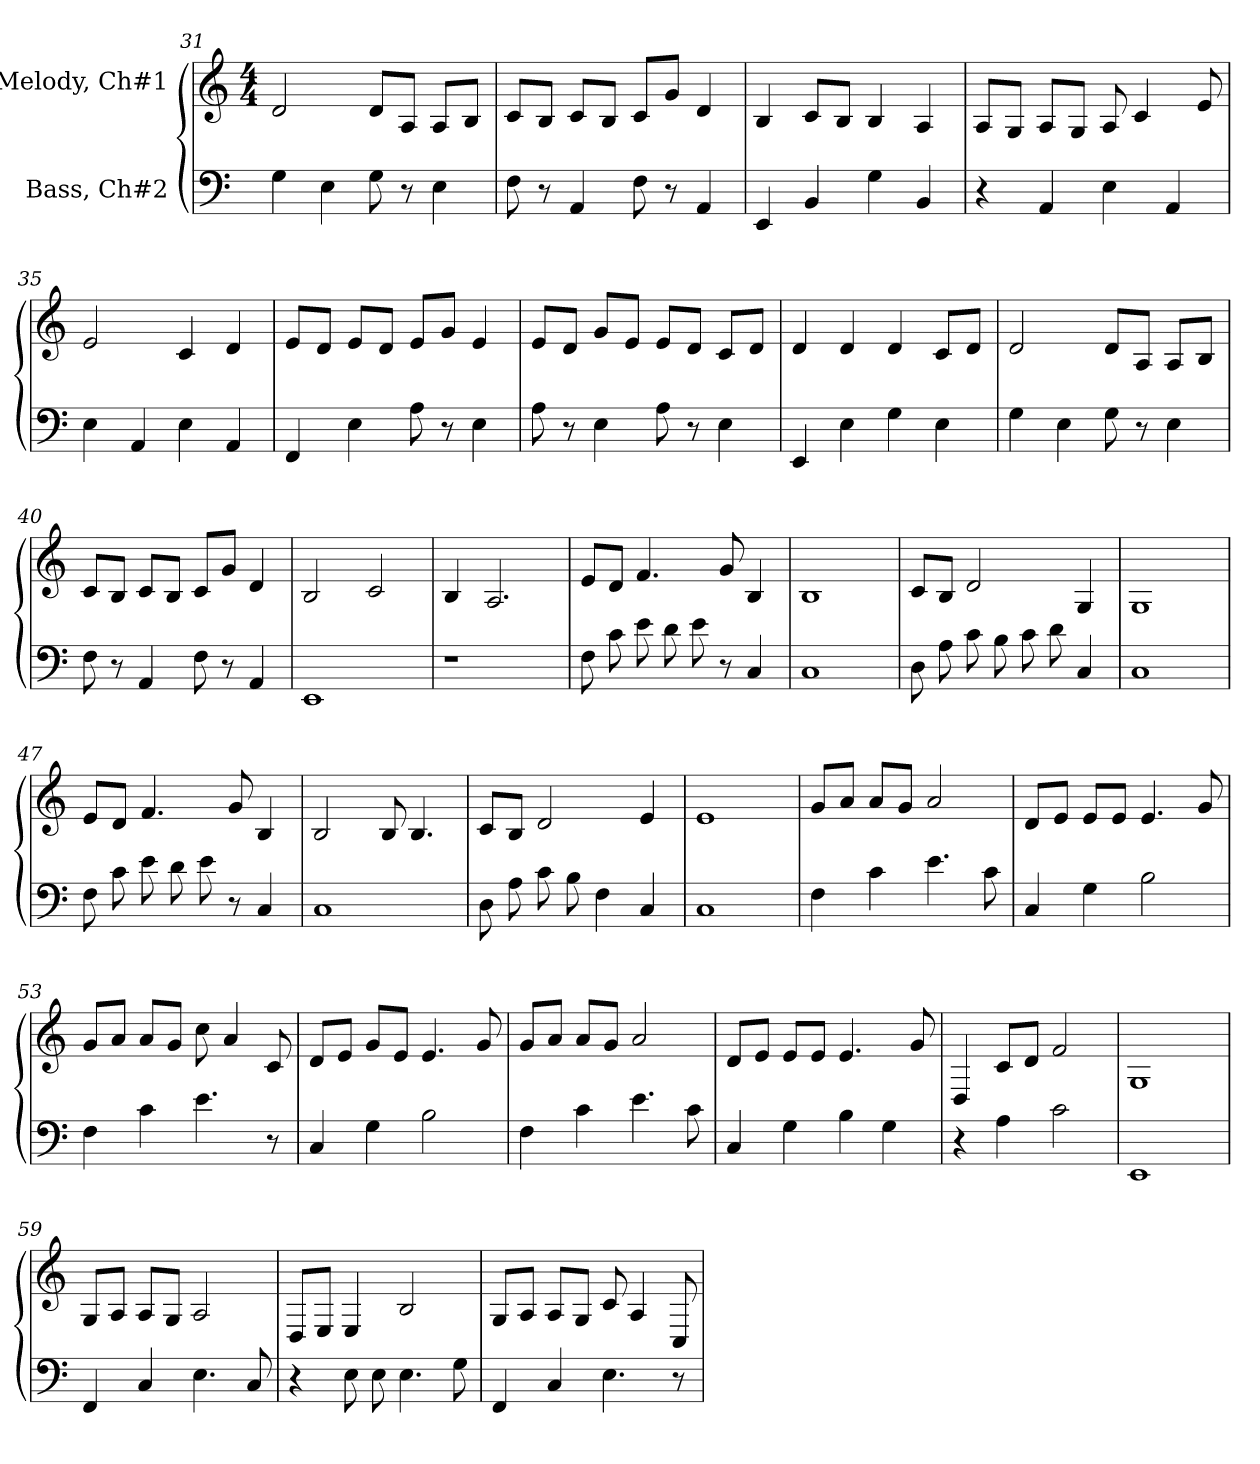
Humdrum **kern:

**kern	**kern
*part2	*part1
*staff2	*staff1
*I"Bass, Ch#2	*I"Melody, Ch#1
*clefF4	*
*	*M4/4
=31	=31
4G	2d
4E	.
8G	8dL
8r	8AJ
4E	8AL
.	8BJ
=32	=32
8F	8cL
8r	8BJ
4AA	8cL
.	8BJ
8F	8cL
8r	8gJ
4AA	4d
=33	=33
4EE	4B
4BB	8cL
.	8BJ
4G	4B
4BB	4A
=34	=34
4r	8AL
.	8GJ
4AA	8AL
.	8GJ
4E	8A
.	4c
4AA	.
.	8e
=35	=35
4E	2e
4AA	.
4E	4c
4AA	4d
=36	=36
4FF	8eL
.	8dJ
4E	8eL
.	8dJ
8A	8eL
8r	8gJ
4E	4e
=37	=37
8A	8eL
8r	8dJ
4E	8gL
.	8eJ
8A	8eL
8r	8dJ
4E	8cL
.	8dJ
=38	=38
4EE	4d
4E	4d
4G	4d
4E	8cL
.	8dJ
=39	=39
4G	2d
4E	.
8G	8dL
8r	8AJ
4E	8AL
.	8BJ
=40	=40
8F	8cL
8r	8BJ
4AA	8cL
.	8BJ
8F	8cL
8r	8gJ
4AA	4d
=41	=41
1EE	2B
.	2c
=42	=42
1r	4B
.	2.A
=43	=43
8F	8eL
8c	8dJ
8e	4.f
8d	.
8e	.
8r	8g
4C	4B
=44	=44
1C	1B
=45	=45
8D	8cL
8A	8BJ
8c	2d
8B	.
8c	.
8d	.
4C	4G
=46	=46
1C	1G
=47	=47
8F	8eL
8c	8dJ
8e	4.f
8d	.
8e	.
8r	8g
4C	4B
=48	=48
1C	2B
.	8B
.	4.B
=49	=49
8D	8cL
8A	8BJ
8c	2d
8B	.
4F	.
4C	4e
=50	=50
1C	1e
=51	=51
4F	8gL
.	8aJ
4c	8aL
.	8gJ
4.e	2a
8c	.
=52	=52
4C	8dL
.	8eJ
4G	8eL
.	8eJ
2B	4.e
.	8g
=53	=53
4F	8gL
.	8aJ
4c	8aL
.	8gJ
4.e	8cc
.	4a
8r	8c
=54	=54
4C	8dL
.	8eJ
4G	8gL
.	8eJ
2B	4.e
.	8g
=55	=55
4F	8gL
.	8aJ
4c	8aL
.	8gJ
4.e	2a
8c	.
=56	=56
4C	8dL
.	8eJ
4G	8eL
.	8eJ
4B	4.e
4G	.
.	8g
=57	=57
4r	4D
4A	8cL
.	8dJ
2c	2f
=58	=58
1EE	1G
=59	=59
4FF	8GL
.	8AJ
4C	8AL
.	8GJ
4.E	2A
8C	.
=60	=60
4r	8DL
.	8EJ
8E	4E
8E	.
4.E	2B
8G	.
=61	=61
4FF	8GL
.	8AJ
4C	8AL
.	8GJ
4.E	8c
.	4A
8r	8C
=	=
*-	*-
